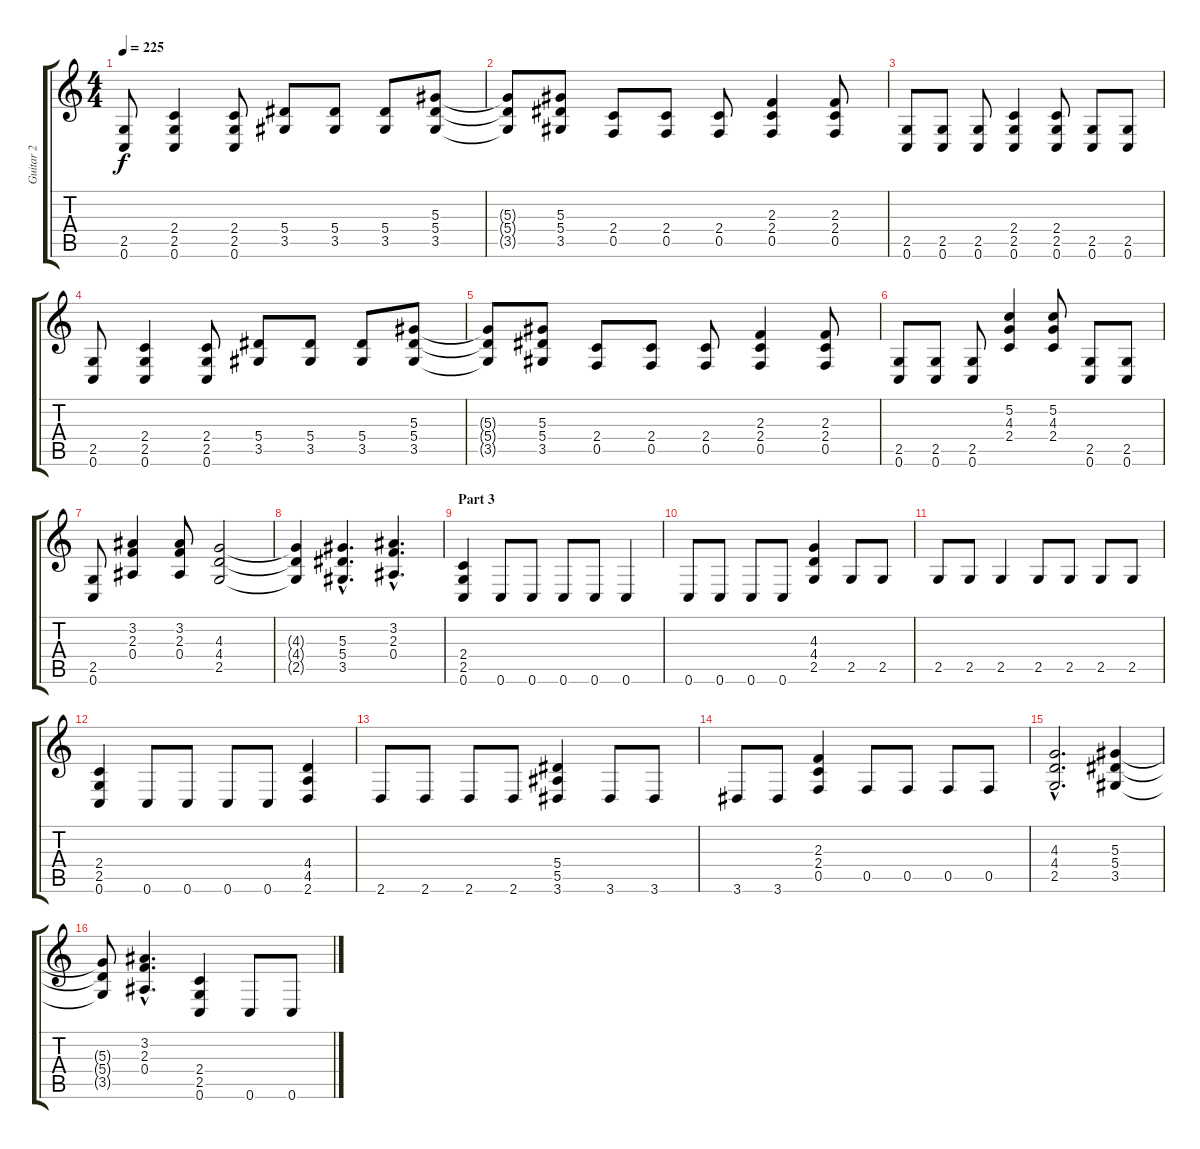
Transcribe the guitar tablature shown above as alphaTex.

\track ("Guitar 2" "Guitar 2") {instrument distortionguitar}
\staff {score tabs}
\tuning (C4 G3 Eb3 Bb2 F2 C2) {hide}
\ts (4 4)
\tempo 225
\clef g2
\ks c
(2.5 0.6).8{dy f} (2.4 2.5 0.6).4 (2.4 2.5 0.6).8 (5.4 3.5).8 (5.4 3.5).8 (5.4 3.5).8 (5.3 5.4 3.5).8 |
(5.3{t} 5.4{t} 3.5{t}).8 (5.3 5.4 3.5).8 (2.4 0.5).8 (2.4 0.5).8 (2.4 0.5).8 (2.3 2.4 0.5).4 (2.3 2.4 0.5).8 |
(2.5 0.6).8 (2.5 0.6).8 (2.5 0.6).8 (2.4 2.5 0.6).4 (2.4 2.5 0.6).8 (2.5 0.6).8 (2.5 0.6).8 |
(2.5 0.6).8 (2.4 2.5 0.6).4 (2.4 2.5 0.6).8 (5.4 3.5).8 (5.4 3.5).8 (5.4 3.5).8 (5.3 5.4 3.5).8 |
(5.3{t} 5.4{t} 3.5{t}).8 (5.3 5.4 3.5).8 (2.4 0.5).8 (2.4 0.5).8 (2.4 0.5).8 (2.3 2.4 0.5).4 (2.3 2.4 0.5).8 |
(2.5 0.6).8 (2.5 0.6).8 (2.5 0.6).8 (5.2 4.3 2.4).4 (5.2 4.3 2.4).8 (2.5 0.6).8 (2.5 0.6).8 |
(2.5 0.6).8 (3.2 2.3 0.4).4 (3.2 2.3 0.4).8 (4.3 4.4 2.5).2 |
(4.3{t} 4.4{t} 2.5{t}).4 (5.3{hac} 5.4{hac} 3.5{hac}).4{d} (3.2{hac} 2.3{hac} 0.4{hac}).4{d} |
\section ("" "Part 3")
(2.4 2.5 0.6).4 0.6.8 0.6.8 0.6.8 0.6.8 0.6.4 |
0.6.8 0.6.8 0.6.8 0.6.8 (4.3 4.4 2.5).4 2.5.8 2.5.8 |
2.5.8 2.5.8 2.5.4 2.5.8 2.5.8 2.5.8 2.5.8 |
(2.4 2.5 0.6).4 0.6.8 0.6.8 0.6.8 0.6.8 (4.4 4.5 2.6).4 |
2.6.8 2.6.8 2.6.8 2.6.8 (5.4 5.5 3.6).4 3.6.8 3.6.8 |
3.6.8 3.6.8 (2.3 2.4 0.5).4 0.5.8 0.5.8 0.5.8 0.5.8 |
(4.3{hac} 4.4{hac} 2.5{hac}).2{d} (5.3 5.4 3.5).4 |
(5.3{t} 5.4{t} 3.5{t}).8 (3.2{hac} 2.3{hac} 0.4{hac}).4{d} (2.4 2.5 0.6).4 0.6.8 0.6.8
